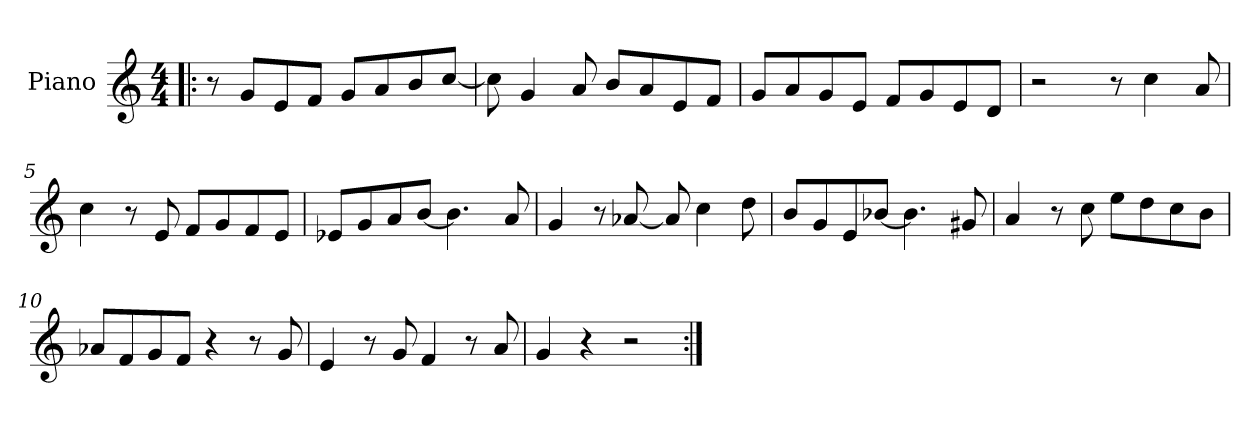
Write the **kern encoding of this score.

**kern
*part1
*staff1
*I"Piano
*I'Pno
*clefG2
*k[]
*C:
*M4/4
=1!|:
8r
8g/L
8e/
8f/J
8g/L
8a/
8b/
[8cc/J
=2
8cc\]
4g/
8a/
8b/L
8a/
8e/
8f/J
=3
8g/L
8a/
8g/
8e/J
8f/L
8g/
8e/
8d/J
!!LO:LB:g=z
=4
2r
8r
4cc\
8a/
=5
4cc\
8r
8e/
8f/L
8g/
8f/
8e/J
=6
8e-X/L
8g/
8a/
[8b/J
4.b\]
8a/
!!LO:LB:g=z
=7
4g/
8r
[8a-X/
8a-/]
4cc\
8dd\
=8
8b/L
8g/
8e/
[8b-X/J
4.b-\]
8g#X/
=9
4a/
8r
8cc\
8ee\L
8dd\
8cc\
8b\J
!!LO:LB:g=z
=10
8a-X/L
8f/
8g/
8f/J
4r
8r
8g/
=11
4e/
8r
8g/
4f/
8r
8a/
=12
4g/
4r
2r
=:|!
*-
